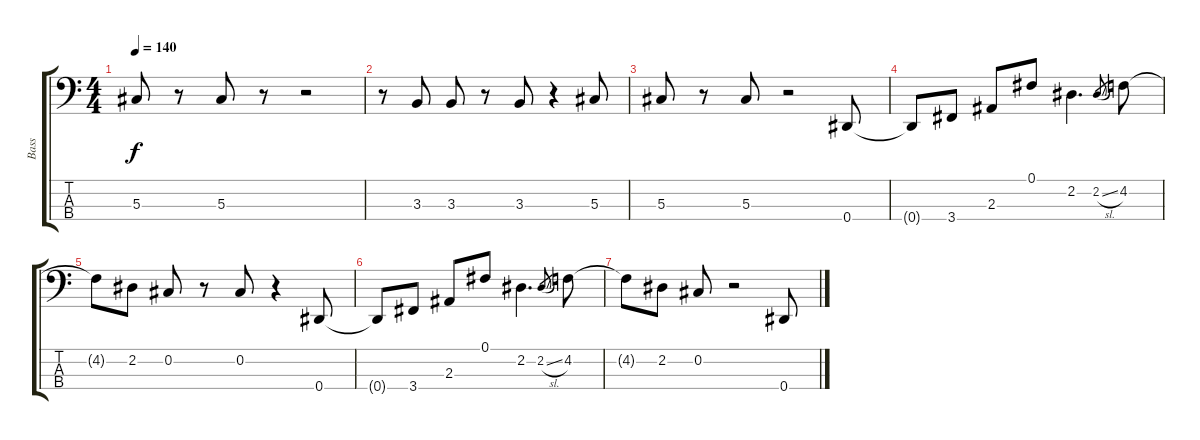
\track ("Bass" "Bass") {instrument electricbassfinger}
\staff {score tabs}
\tuning (Gb2 Db2 Ab1 Eb1) {hide}
\ts (4 4)
\tempo 140
\clef f4
\ks c
5.3.8{dy f} r.8 5.3.8 r.8 r.2 |
r.8 3.3.8 3.3.8 r.8 3.3.8 r.4 5.3.8 |
5.3.8 r.8 5.3.8 r.2 0.4.8 |
0.4{t}.8 3.4.8 2.3.8 0.1.8 2.2.4{d} 2.2{sl}.8{gr} 4.2.8 |
4.2{t}.8 2.2.8 0.2.8 r.8 0.2.8 r.4 0.4.8 |
0.4{t}.8 3.4.8 2.3.8 0.1.8 2.2.4{d} 2.2{sl}.8{gr} 4.2.8 |
4.2{t}.8 2.2.8 0.2.8 r.2 0.4.8
